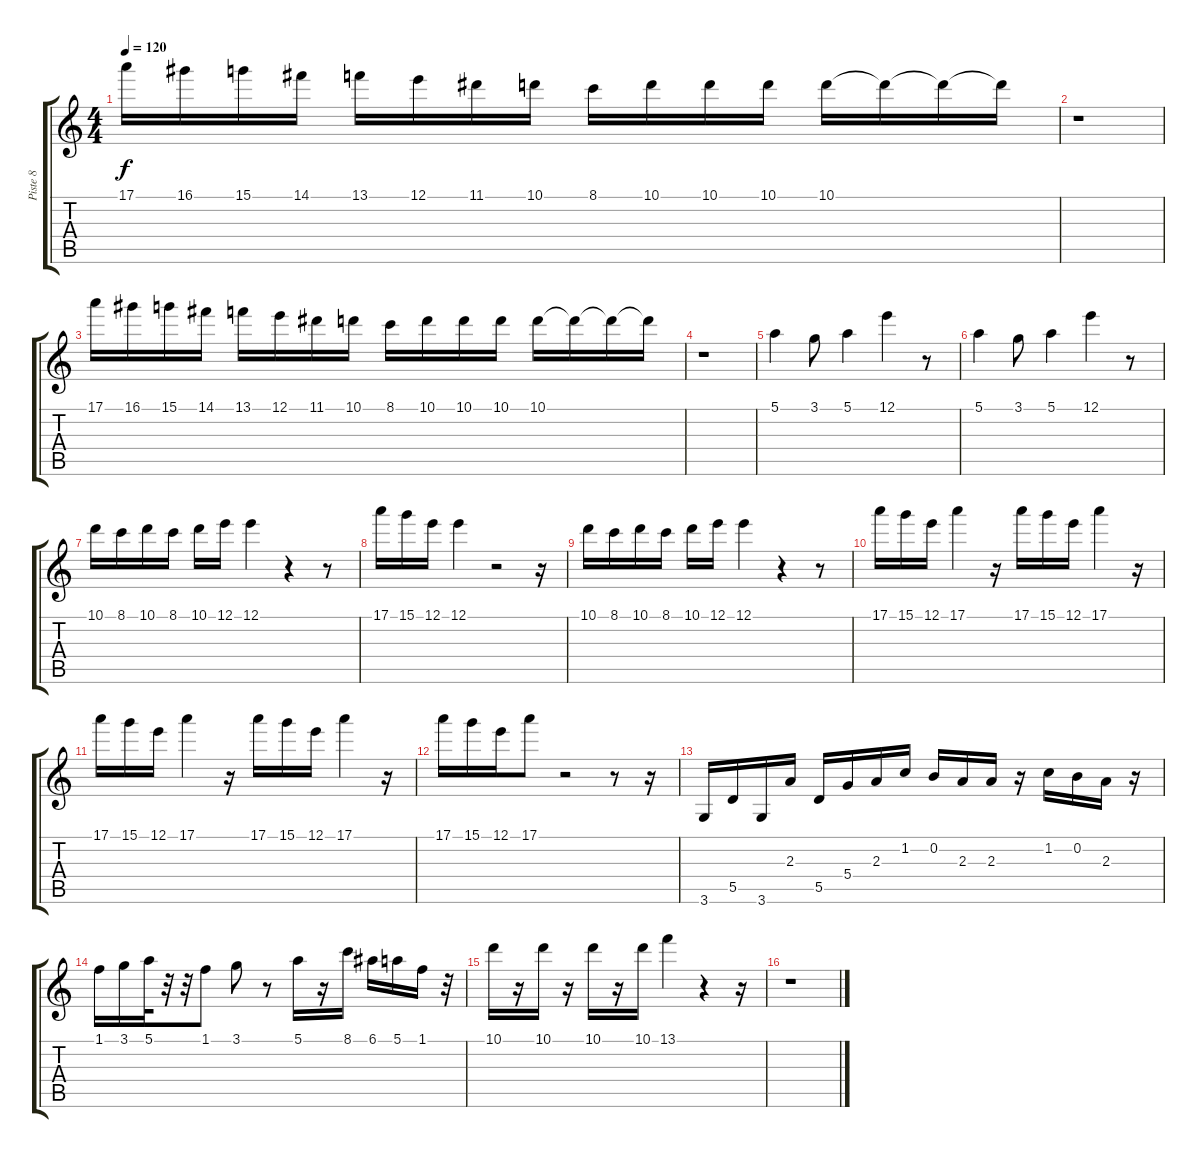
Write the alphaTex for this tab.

\track ("Piste 8" "Piste 8") {instrument electricguitarjazz}
\staff {score tabs}
\tuning (E4 B3 G3 D3 A2 E2) {hide}
\ts (4 4)
\tempo 120
\clef g2
\ks c
17.1.16{dy f} 16.1.16 15.1.16 14.1.16 13.1.16 12.1.16 11.1.16 10.1.16 8.1.16 10.1.16 10.1.16 10.1.16 10.1.16 10.1{t}.16 10.1{t}.16 10.1{t}.16 |
r.1 |
17.1.16 16.1.16 15.1.16 14.1.16 13.1.16 12.1.16 11.1.16 10.1.16 8.1.16 10.1.16 10.1.16 10.1.16 10.1.16 10.1{t}.16 10.1{t}.16 10.1{t}.16 |
r.1 |
5.1.4 3.1.8 5.1.4 12.1.4 r.8 |
5.1.4 3.1.8 5.1.4 12.1.4 r.8 |
10.1.16 8.1.16 10.1.16 8.1.16 10.1.16 12.1.16 12.1.4 r.4 r.8 |
17.1.16 15.1.16 12.1.16 12.1.4 r.2 r.16 |
10.1.16 8.1.16 10.1.16 8.1.16 10.1.16 12.1.16 12.1.4 r.4 r.8 |
17.1.16 15.1.16 12.1.16 17.1.4 r.16 17.1.16 15.1.16 12.1.16 17.1.4 r.16 |
17.1.16 15.1.16 12.1.16 17.1.4 r.16 17.1.16 15.1.16 12.1.16 17.1.4 r.16 |
17.1.16 15.1.16 12.1.16 17.1.8 r.2 r.8 r.16 |
3.6.16 5.5.16 3.6.16 2.3.16 5.5.16 5.4.16 2.3.16 1.2.16 0.2.16 2.3.16 2.3.16 r.16 1.2.16 0.2.16 2.3.16 r.16 |
1.1.16 3.1.16 5.1.32 r.32 r.32 1.1.8 3.1.8 r.8 5.1.16 r.16 8.1.16 6.1.16 5.1.16 1.1.16 r.32 |
10.1.16 r.16 10.1.16 r.16 10.1.16 r.16 10.1.16 13.1.4 r.4 r.16 |
r.1
